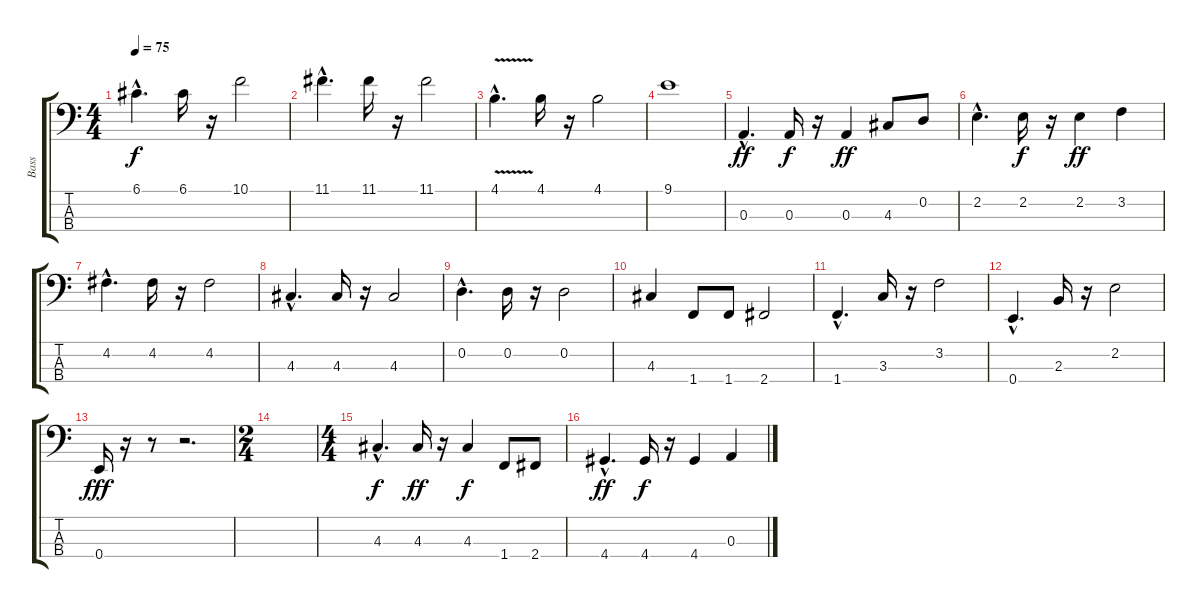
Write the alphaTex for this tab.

\track ("Bass" "Bass") {instrument electricbassfinger}
\staff {score tabs}
\tuning (G2 D2 A1 E1) {hide}
\ts (4 4)
\tempo 75
\clef f4
\ks c
6.1{hac}.4{d dy f} 6.1.16 r.16 10.1.2 |
11.1{hac}.4{d} 11.1.16 r.16 11.1.2 |
4.1{v hac}.4{d} 4.1.16 r.16 4.1.2 |
9.1.1 |
0.3{hac}.4{d dy ff} 0.3.16{dy f} r.16 0.3.4{dy ff} 4.3.8 0.2.8 |
2.2{hac}.4{d} 2.2.16{dy f} r.16 2.2.4{dy ff} 3.2.4 |
4.2{hac}.4{d} 4.2.16 r.16 4.2.2 |
4.3{hac}.4{d} 4.3.16 r.16 4.3.2 |
0.2{hac}.4{d} 0.2.16 r.16 0.2.2 |
4.3.4 1.4.8 1.4.8 2.4.2 |
1.4{hac}.4{d} 3.3.16 r.16 3.2.2 |
0.4{hac}.4{d} 2.3.16 r.16 2.2.2 |
0.4.16{dy fff} r.16 r.8 r.2{d} |
\ts (2 4)
|
\ts (4 4)
4.3{hac}.4{d dy f} 4.3.16{dy ff} r.16 4.3.4{dy f} 1.4.8 2.4.8 |
4.4{hac}.4{d dy ff} 4.4.16{dy f} r.16 4.4.4 0.3.4
